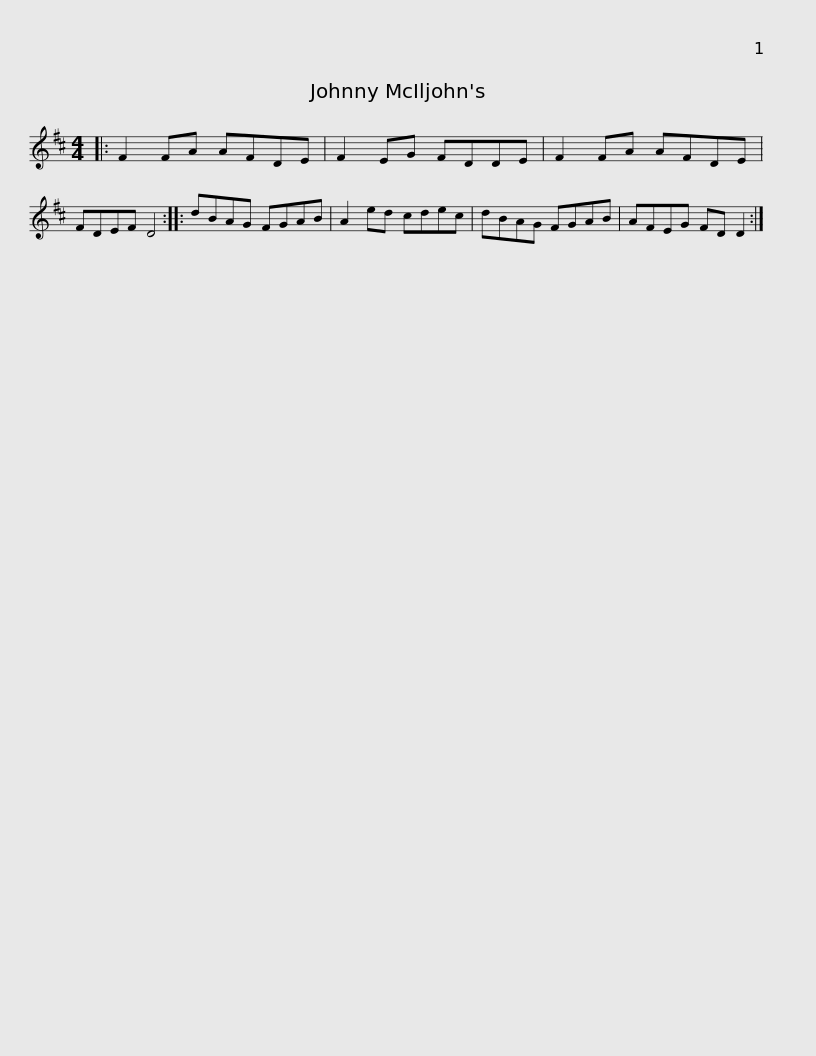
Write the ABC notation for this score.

X:1
L:1/8
M:4/4
I:linebreak $
K:D
V:1 treble
V:1
|: F2 FA AFDE | F2 EG FDDE | F2 FA AFDE | FDEF D4 :: dBAG FGAB | %5
 A2 ed cdec |$ dBAG FGAB | AFEG FD D2 :| %8
